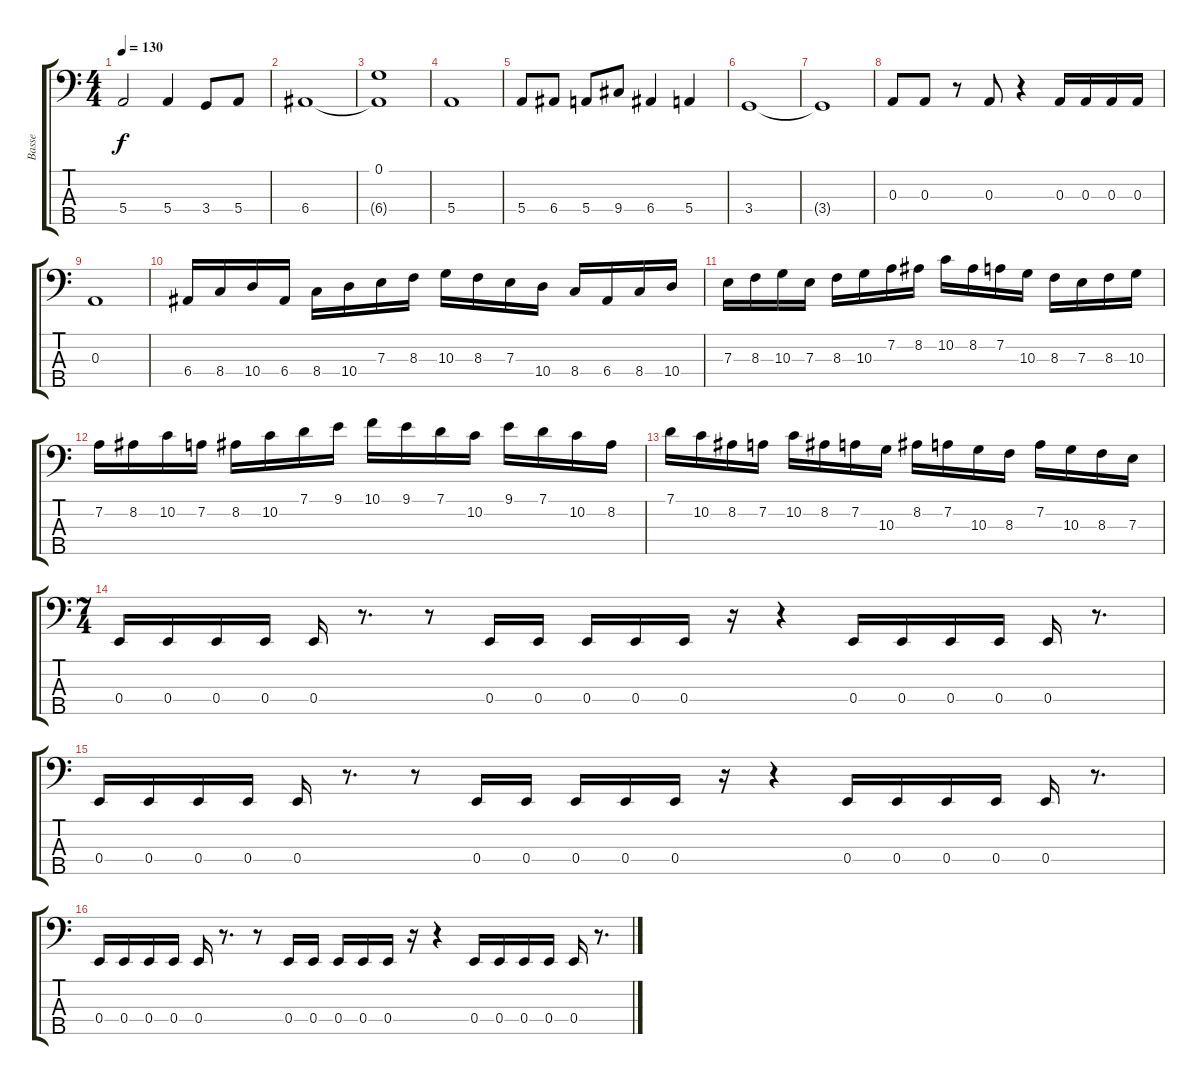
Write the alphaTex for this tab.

\track ("Basse" "Basse") {instrument electricbassfinger}
\staff {score tabs}
\tuning (G2 D2 A1 E1 B0) {hide}
\ts (4 4)
\tempo 130
\clef f4
\ks c
5.4{t}.2{dy f} 5.4.4 3.4.8 5.4.8 |
6.4.1 |
(0.1 6.4{t}).1 |
5.4.1 |
5.4.8 6.4.8 5.4.8 9.4.8 6.4.4 5.4.4 |
3.4.1 |
3.4{t}.1 |
0.3.8 0.3.8 r.8 0.3.8 r.4 0.3.16 0.3.16 0.3.16 0.3.16 |
0.3.1 |
6.4.16 8.4.16 10.4.16 6.4.16 8.4.16 10.4.16 7.3.16 8.3.16 10.3.16 8.3.16 7.3.16 10.4.16 8.4.16 6.4.16 8.4.16 10.4.16 |
7.3.16 8.3.16 10.3.16 7.3.16 8.3.16 10.3.16 7.2.16 8.2.16 10.2.16 8.2.16 7.2.16 10.3.16 8.3.16 7.3.16 8.3.16 10.3.16 |
7.2.16 8.2.16 10.2.16 7.2.16 8.2.16 10.2.16 7.1.16 9.1.16 10.1.16 9.1.16 7.1.16 10.2.16 9.1.16 7.1.16 10.2.16 8.2.16 |
7.1.16 10.2.16 8.2.16 7.2.16 10.2.16 8.2.16 7.2.16 10.3.16 8.2.16 7.2.16 10.3.16 8.3.16 7.2.16 10.3.16 8.3.16 7.3.16 |
\ts (7 4)
0.4.16 0.4.16 0.4.16 0.4.16 0.4.16 r.8{d} r.8 0.4.16 0.4.16 0.4.16 0.4.16 0.4.16 r.16 r.4 0.4.16 0.4.16 0.4.16 0.4.16 0.4.16 r.8{d} |
0.4.16 0.4.16 0.4.16 0.4.16 0.4.16 r.8{d} r.8 0.4.16 0.4.16 0.4.16 0.4.16 0.4.16 r.16 r.4 0.4.16 0.4.16 0.4.16 0.4.16 0.4.16 r.8{d} |
0.4.16 0.4.16 0.4.16 0.4.16 0.4.16 r.8{d} r.8 0.4.16 0.4.16 0.4.16 0.4.16 0.4.16 r.16 r.4 0.4.16 0.4.16 0.4.16 0.4.16 0.4.16 r.8{d}
